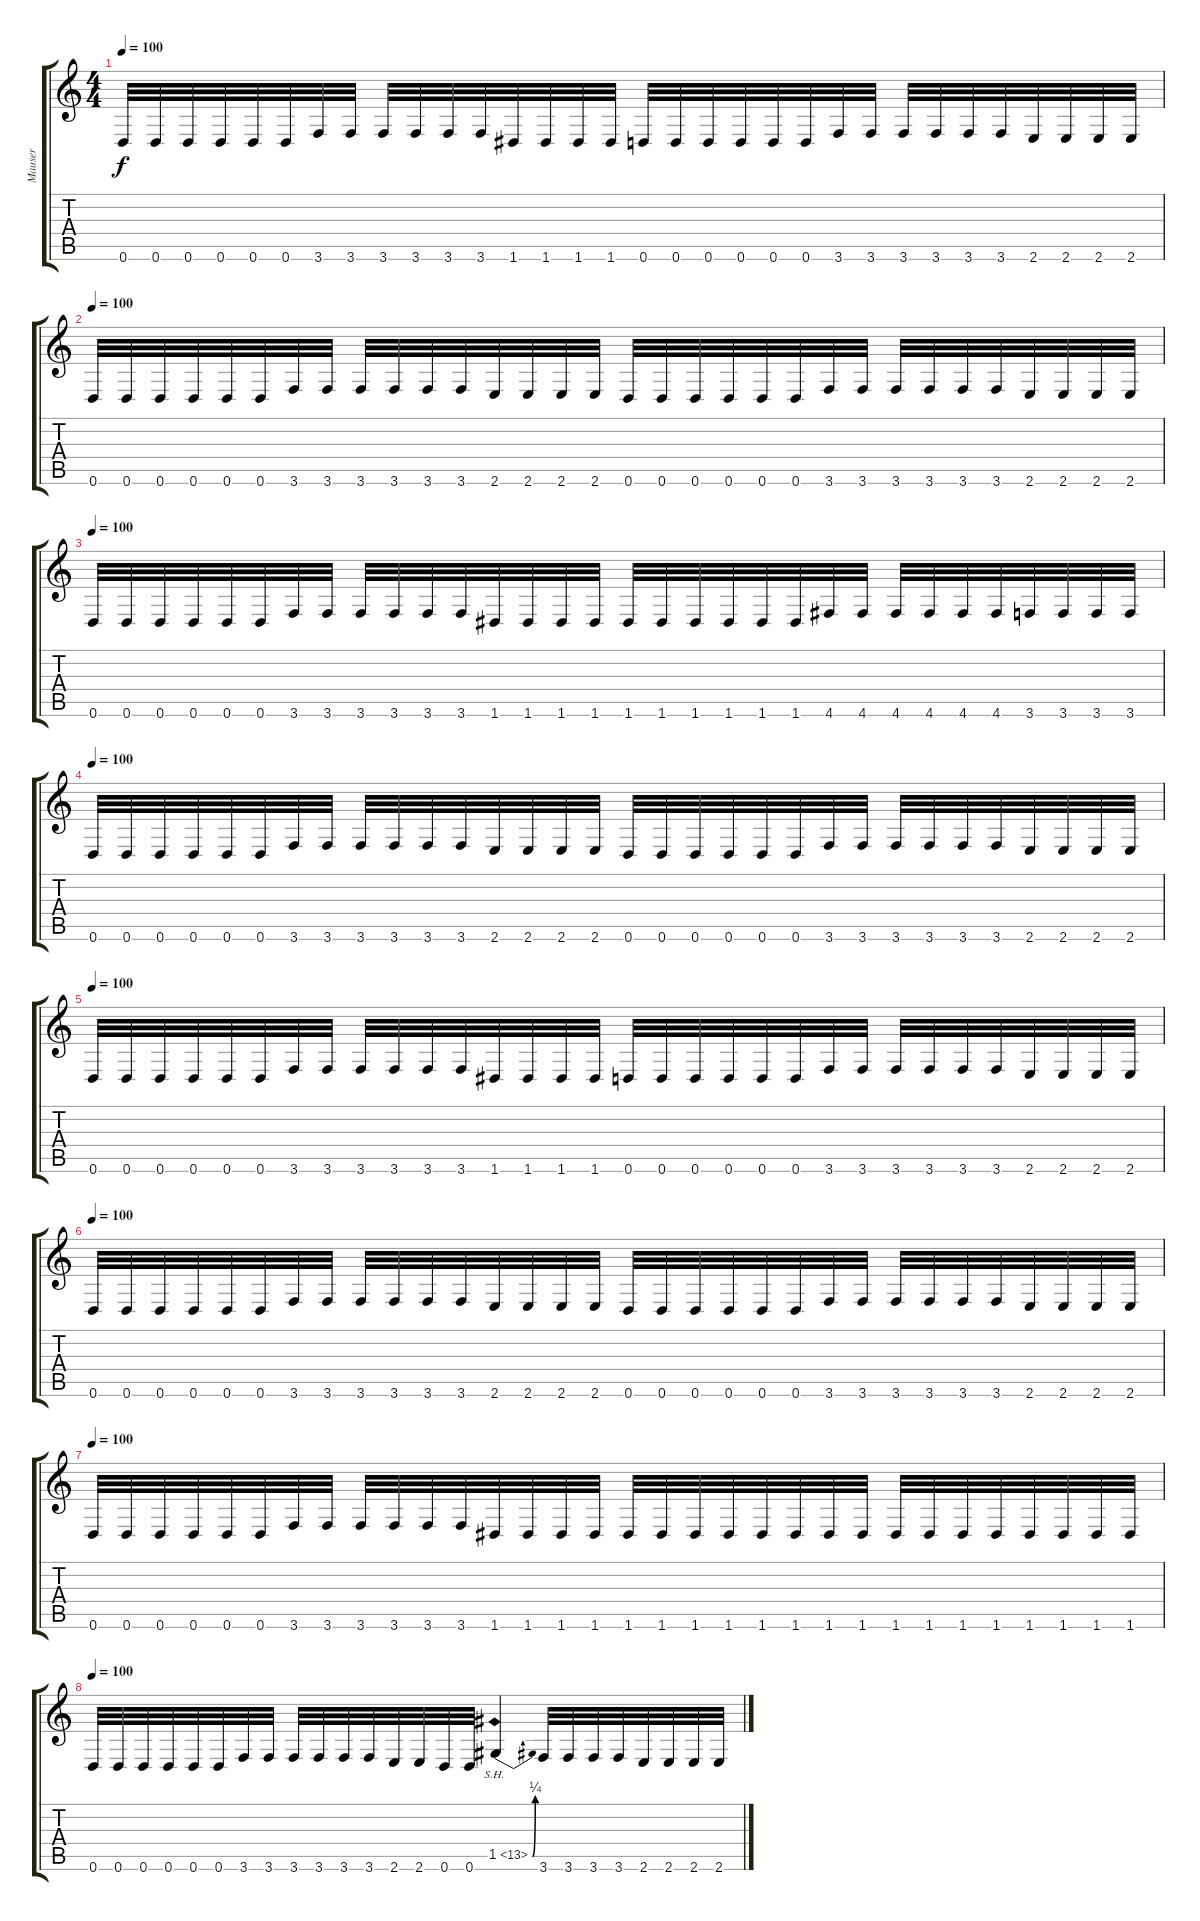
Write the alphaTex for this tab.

\track ("Mauser" "Mauser") {instrument distortionguitar}
\staff {score tabs}
\tuning (D4 A3 F3 C3 G2 D2) {hide}
\ts (4 4)
\tempo 100
\clef g2
\ks c
0.6.32{dy f} 0.6.32 0.6.32 0.6.32 0.6.32 0.6.32 3.6.32 3.6.32 3.6.32 3.6.32 3.6.32 3.6.32 1.6.32 1.6.32 1.6.32 1.6.32 0.6.32 0.6.32 0.6.32 0.6.32 0.6.32 0.6.32 3.6.32 3.6.32 3.6.32 3.6.32 3.6.32 3.6.32 2.6.32 2.6.32 2.6.32 2.6.32 |
\tempo 100
0.6.32 0.6.32 0.6.32 0.6.32 0.6.32 0.6.32 3.6.32 3.6.32 3.6.32 3.6.32 3.6.32 3.6.32 2.6.32 2.6.32 2.6.32 2.6.32 0.6.32 0.6.32 0.6.32 0.6.32 0.6.32 0.6.32 3.6.32 3.6.32 3.6.32 3.6.32 3.6.32 3.6.32 2.6.32 2.6.32 2.6.32 2.6.32 |
\tempo 100
0.6.32 0.6.32 0.6.32 0.6.32 0.6.32 0.6.32 3.6.32 3.6.32 3.6.32 3.6.32 3.6.32 3.6.32 1.6.32 1.6.32 1.6.32 1.6.32 1.6.32 1.6.32 1.6.32 1.6.32 1.6.32 1.6.32 4.6.32 4.6.32 4.6.32 4.6.32 4.6.32 4.6.32 3.6.32 3.6.32 3.6.32 3.6.32 |
\tempo 100
0.6.32 0.6.32 0.6.32 0.6.32 0.6.32 0.6.32 3.6.32 3.6.32 3.6.32 3.6.32 3.6.32 3.6.32 2.6.32 2.6.32 2.6.32 2.6.32 0.6.32 0.6.32 0.6.32 0.6.32 0.6.32 0.6.32 3.6.32 3.6.32 3.6.32 3.6.32 3.6.32 3.6.32 2.6.32 2.6.32 2.6.32 2.6.32 |
\tempo 100
0.6.32 0.6.32 0.6.32 0.6.32 0.6.32 0.6.32 3.6.32 3.6.32 3.6.32 3.6.32 3.6.32 3.6.32 1.6.32 1.6.32 1.6.32 1.6.32 0.6.32 0.6.32 0.6.32 0.6.32 0.6.32 0.6.32 3.6.32 3.6.32 3.6.32 3.6.32 3.6.32 3.6.32 2.6.32 2.6.32 2.6.32 2.6.32 |
\tempo 100
0.6.32 0.6.32 0.6.32 0.6.32 0.6.32 0.6.32 3.6.32 3.6.32 3.6.32 3.6.32 3.6.32 3.6.32 2.6.32 2.6.32 2.6.32 2.6.32 0.6.32 0.6.32 0.6.32 0.6.32 0.6.32 0.6.32 3.6.32 3.6.32 3.6.32 3.6.32 3.6.32 3.6.32 2.6.32 2.6.32 2.6.32 2.6.32 |
\tempo 100
0.6.32 0.6.32 0.6.32 0.6.32 0.6.32 0.6.32 3.6.32 3.6.32 3.6.32 3.6.32 3.6.32 3.6.32 1.6.32 1.6.32 1.6.32 1.6.32 1.6.32 1.6.32 1.6.32 1.6.32 1.6.32 1.6.32 1.6.32 1.6.32 1.6.32 1.6.32 1.6.32 1.6.32 1.6.32 1.6.32 1.6.32 1.6.32 |
\tempo 100
0.6.32 0.6.32 0.6.32 0.6.32 0.6.32 0.6.32 3.6.32 3.6.32 3.6.32 3.6.32 3.6.32 3.6.32 2.6.32 2.6.32 0.6.32 0.6.32 1.5{be (bend 0 0 60 1) sh 12}.4 3.6.32 3.6.32 3.6.32 3.6.32 2.6.32 2.6.32 2.6.32 2.6.32
